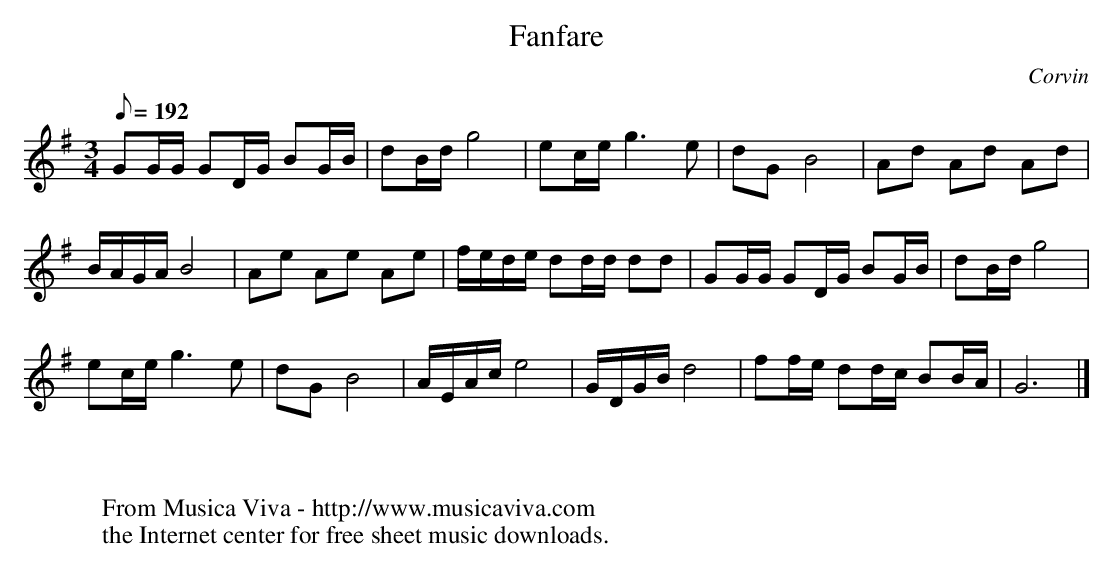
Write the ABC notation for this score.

X:1
T:Fanfare
C:Corvin
M:3/4
L:1/8
Q:192
K:G
GG/G/ GD/G/ BG/B/|dB/d/ g4|ec/e/ g3e|dGB4|Ad Ad Ad|
B/A/G/A/B4|Ae Ae Ae|f/e/d/e/ dd/d/ dd|GG/G/ GD/G/ BG/B/|dB/d/g4|
ec/e/ g3e|dGB4|A/E/A/c/e4|G/D/G/B/d4|ff/e/ dd/c/ BB/A/|G6|]
W:
W:
W:  From Musica Viva - http://www.musicaviva.com
W:  the Internet center for free sheet music downloads.
